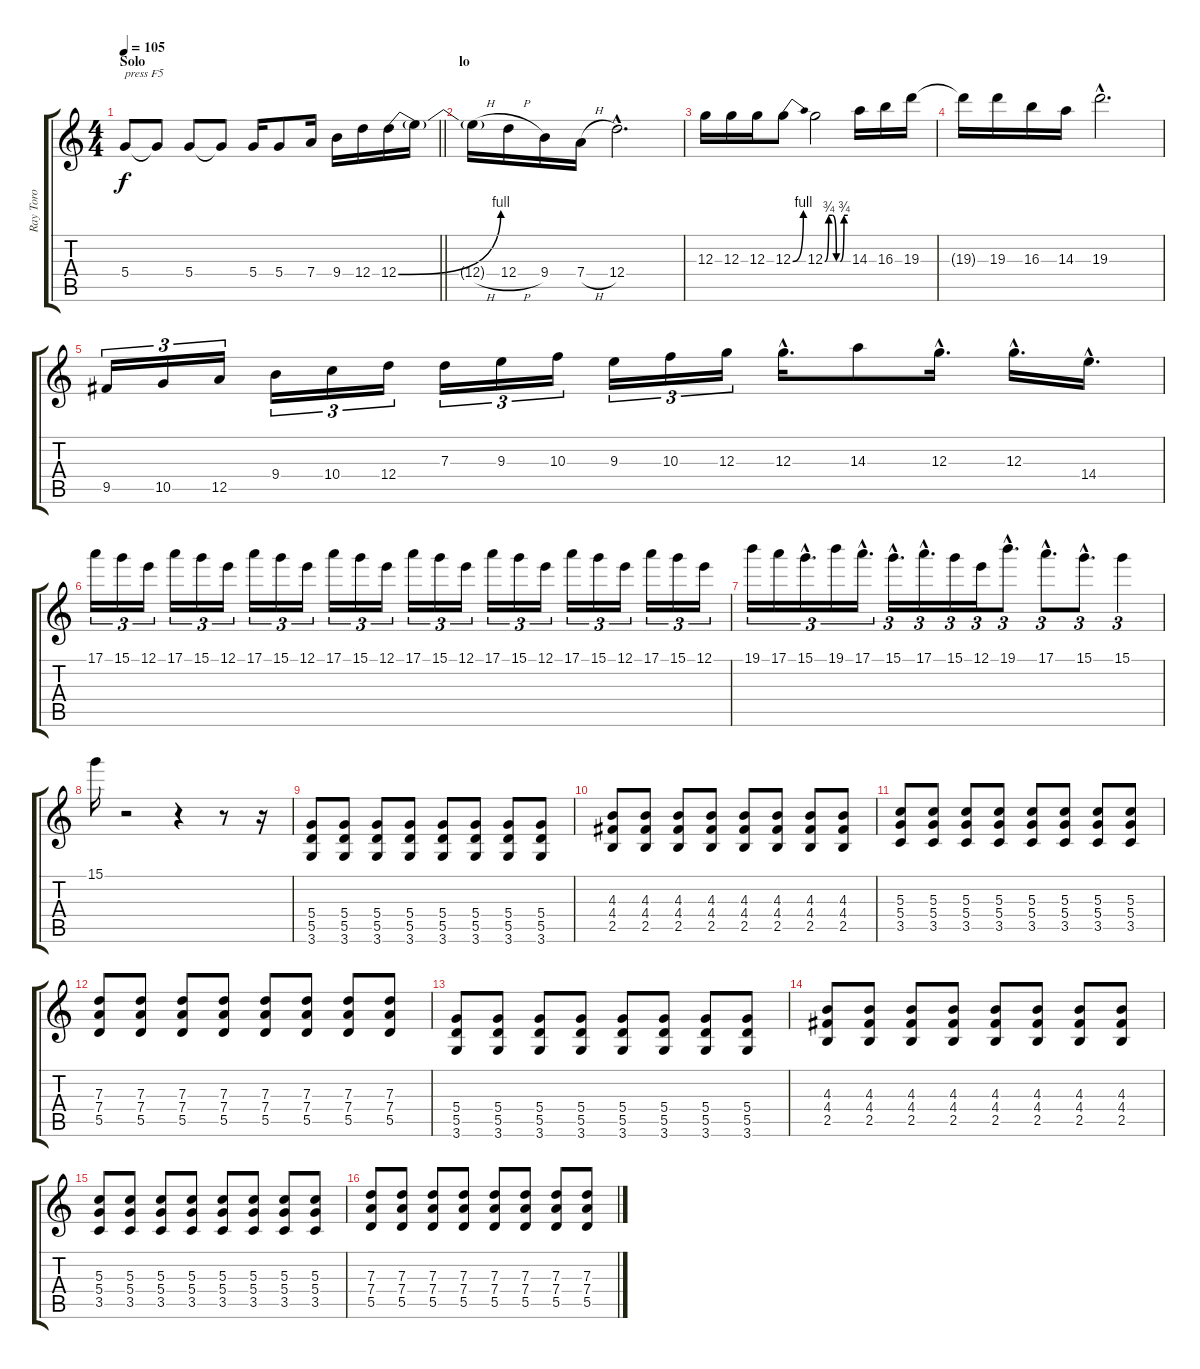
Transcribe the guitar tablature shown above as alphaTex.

\track ("Ray Toro" "Ray Toro") {instrument overdrivenguitar}
\staff {score tabs}
\tuning (E4 B3 G3 D3 A2 E2) {hide}
\ts (4 4)
\section ("" "Solo")
\tempo 105
\clef g2
\barLineRight lightlight
\ks c
5.4.8{txt "press F5" dy f} 5.4{t}.8 5.4.8 5.4{t}.8 5.4.16 5.4.8 7.4.16 9.4.16 12.4.16 12.4{be (bend 0 0 60 4)}.16 12.4{t}.16 |
\section ("" "lo")
12.4{h t}.16 12.4{h}.16 9.4.16 7.4{h}.16 12.4{hac}.2{d} |
12.3.16 12.3.16 12.3.16 12.3{be (bend 0 0 60 4)}.8 12.3{be (custom 0 0 10 3 20 3 30 0 40 0 50 3 60 3)}.2 14.3.16 16.3.16 19.3.16 |
19.3{t}.16 19.3.16 16.3.16 14.3.16 19.3{hac}.2{d} |
9.5.16{tu (3 2)} 10.5.16{tu (3 2)} 12.5.16{tu (3 2)} 9.4.16{tu (3 2)} 10.4.16{tu (3 2)} 12.4.16{tu (3 2)} 7.3.16{tu (3 2)} 9.3.16{tu (3 2)} 10.3.16{tu (3 2)} 9.3.16{tu (3 2)} 10.3.16{tu (3 2)} 12.3.16{tu (3 2)} 12.3{hac}.16{d} 14.3.8 12.3{hac}.16{d} 12.3{hac}.16{d} 14.4{hac}.16{d} |
17.1.16{tu (3 2)} 15.1.16{tu (3 2)} 12.1.16{tu (3 2)} 17.1.16{tu (3 2)} 15.1.16{tu (3 2)} 12.1.16{tu (3 2)} 17.1.16{tu (3 2)} 15.1.16{tu (3 2)} 12.1.16{tu (3 2)} 17.1.16{tu (3 2)} 15.1.16{tu (3 2)} 12.1.16{tu (3 2)} 17.1.16{tu (3 2)} 15.1.16{tu (3 2)} 12.1.16{tu (3 2)} 17.1.16{tu (3 2)} 15.1.16{tu (3 2)} 12.1.16{tu (3 2)} 17.1.16{tu (3 2)} 15.1.16{tu (3 2)} 12.1.16{tu (3 2)} 17.1.16{tu (3 2)} 15.1.16{tu (3 2)} 12.1.16{tu (3 2)} |
19.1.16{tu (3 2)} 17.1.16{tu (3 2)} 15.1{hac}.16{d tu (3 2)} 19.1.16{tu (3 2)} 17.1{hac}.16{d tu (3 2)} 15.1{hac}.16{d tu (3 2)} 17.1{hac}.16{d tu (3 2)} 15.1.16{tu (3 2)} 12.1.16{tu (3 2)} 19.1{hac}.8{d tu (3 2)} 17.1{hac}.8{d tu (3 2)} 15.1{hac}.8{d tu (3 2)} 15.1.4{tu (3 2)} |
15.1.16 r.2 r.4 r.8 r.16 |
(5.4 5.5 3.6).8 (5.4 5.5 3.6).8 (5.4 5.5 3.6).8 (5.4 5.5 3.6).8 (5.4 5.5 3.6).8 (5.4 5.5 3.6).8 (5.4 5.5 3.6).8 (5.4 5.5 3.6).8 |
(4.3 4.4 2.5).8 (4.3 4.4 2.5).8 (4.3 4.4 2.5).8 (4.3 4.4 2.5).8 (4.3 4.4 2.5).8 (4.3 4.4 2.5).8 (4.3 4.4 2.5).8 (4.3 4.4 2.5).8 |
(5.3 5.4 3.5).8 (5.3 5.4 3.5).8 (5.3 5.4 3.5).8 (5.3 5.4 3.5).8 (5.3 5.4 3.5).8 (5.3 5.4 3.5).8 (5.3 5.4 3.5).8 (5.3 5.4 3.5).8 |
(7.3 7.4 5.5).8 (7.3 7.4 5.5).8 (7.3 7.4 5.5).8 (7.3 7.4 5.5).8 (7.3 7.4 5.5).8 (7.3 7.4 5.5).8 (7.3 7.4 5.5).8 (7.3 7.4 5.5).8 |
(5.4 5.5 3.6).8 (5.4 5.5 3.6).8 (5.4 5.5 3.6).8 (5.4 5.5 3.6).8 (5.4 5.5 3.6).8 (5.4 5.5 3.6).8 (5.4 5.5 3.6).8 (5.4 5.5 3.6).8 |
(4.3 4.4 2.5).8 (4.3 4.4 2.5).8 (4.3 4.4 2.5).8 (4.3 4.4 2.5).8 (4.3 4.4 2.5).8 (4.3 4.4 2.5).8 (4.3 4.4 2.5).8 (4.3 4.4 2.5).8 |
(5.3 5.4 3.5).8 (5.3 5.4 3.5).8 (5.3 5.4 3.5).8 (5.3 5.4 3.5).8 (5.3 5.4 3.5).8 (5.3 5.4 3.5).8 (5.3 5.4 3.5).8 (5.3 5.4 3.5).8 |
(7.3 7.4 5.5).8 (7.3 7.4 5.5).8 (7.3 7.4 5.5).8 (7.3 7.4 5.5).8 (7.3 7.4 5.5).8 (7.3 7.4 5.5).8 (7.3 7.4 5.5).8 (7.3 7.4 5.5).8
